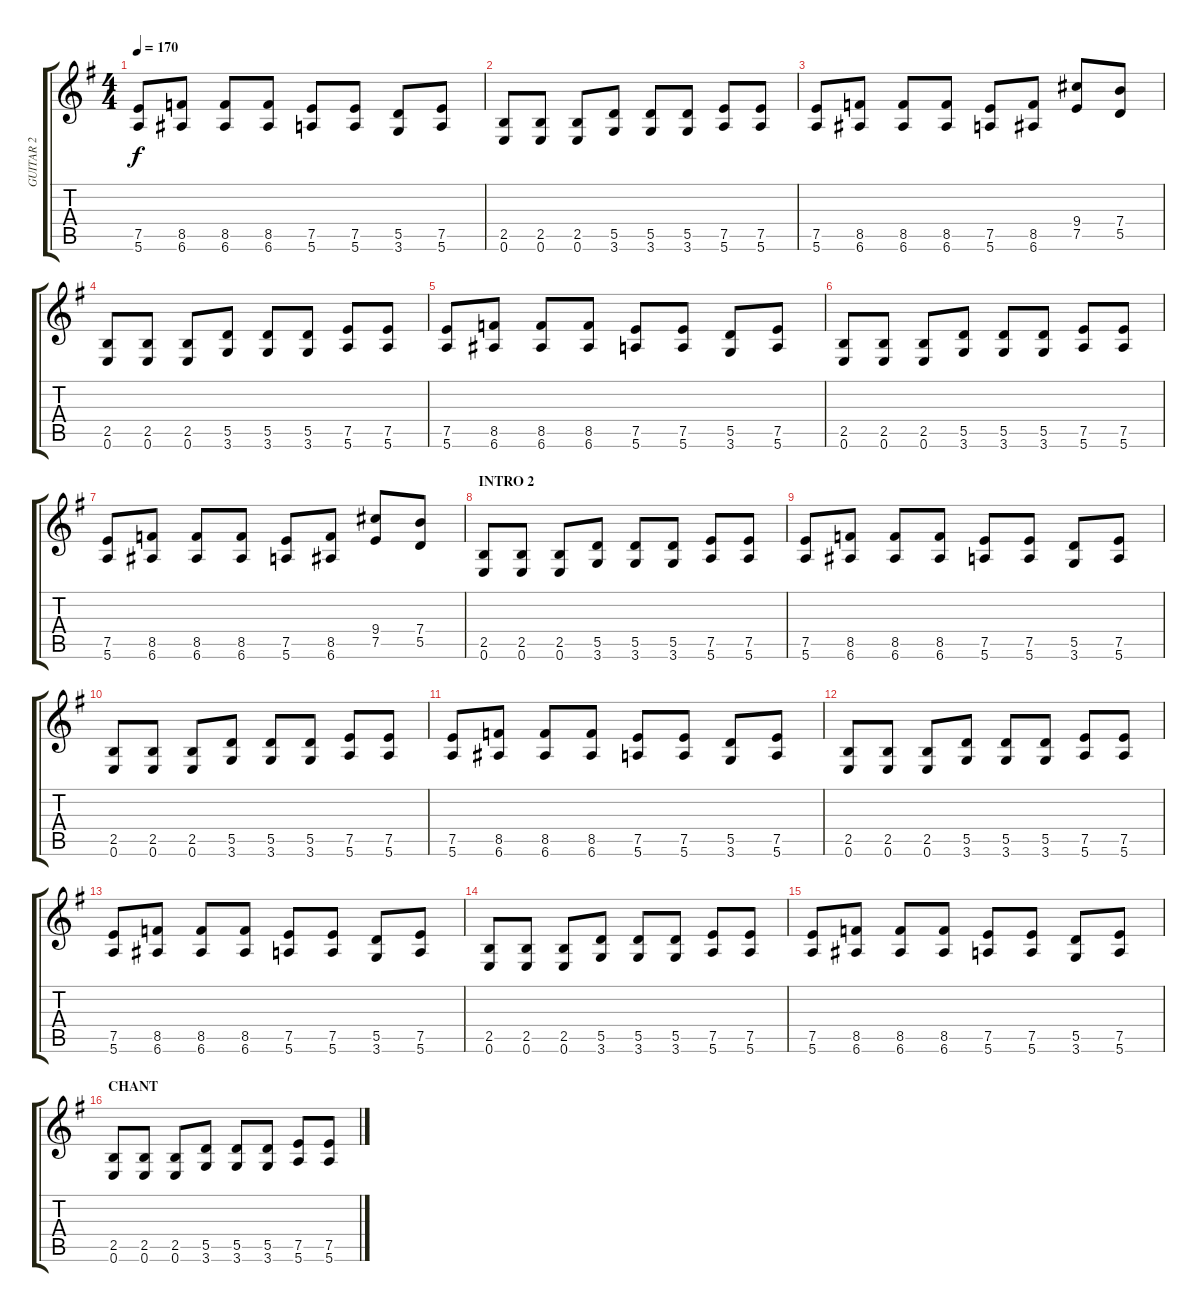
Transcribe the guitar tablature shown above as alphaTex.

\track ("GUITAR 2" "GUITAR 2") {instrument distortionguitar}
\staff {score tabs}
\tuning (E4 B3 G3 E3 A2 E2) {hide}
\ts (4 4)
\tempo 170
\clef g2
\ks eminor
(7.5 5.6).8{dy f} (8.5 6.6).8 (8.5 6.6).8 (8.5 6.6).8 (7.5 5.6).8 (7.5 5.6).8 (5.5 3.6).8 (7.5 5.6).8 |
(2.5 0.6).8 (2.5 0.6).8 (2.5 0.6).8 (5.5 3.6).8 (5.5 3.6).8 (5.5 3.6).8 (7.5 5.6).8 (7.5 5.6).8 |
(7.5 5.6).8 (8.5 6.6).8 (8.5 6.6).8 (8.5 6.6).8 (7.5 5.6).8 (8.5 6.6).8 (9.4 7.5).8 (7.4 5.5).8 |
(2.5 0.6).8 (2.5 0.6).8 (2.5 0.6).8 (5.5 3.6).8 (5.5 3.6).8 (5.5 3.6).8 (7.5 5.6).8 (7.5 5.6).8 |
(7.5 5.6).8 (8.5 6.6).8 (8.5 6.6).8 (8.5 6.6).8 (7.5 5.6).8 (7.5 5.6).8 (5.5 3.6).8 (7.5 5.6).8 |
(2.5 0.6).8 (2.5 0.6).8 (2.5 0.6).8 (5.5 3.6).8 (5.5 3.6).8 (5.5 3.6).8 (7.5 5.6).8 (7.5 5.6).8 |
(7.5 5.6).8 (8.5 6.6).8 (8.5 6.6).8 (8.5 6.6).8 (7.5 5.6).8 (8.5 6.6).8 (9.4 7.5).8 (7.4 5.5).8 |
\section ("" "INTRO 2")
(2.5 0.6).8 (2.5 0.6).8 (2.5 0.6).8 (5.5 3.6).8 (5.5 3.6).8 (5.5 3.6).8 (7.5 5.6).8 (7.5 5.6).8 |
(7.5 5.6).8 (8.5 6.6).8 (8.5 6.6).8 (8.5 6.6).8 (7.5 5.6).8 (7.5 5.6).8 (5.5 3.6).8 (7.5 5.6).8 |
(2.5 0.6).8 (2.5 0.6).8 (2.5 0.6).8 (5.5 3.6).8 (5.5 3.6).8 (5.5 3.6).8 (7.5 5.6).8 (7.5 5.6).8 |
(7.5 5.6).8 (8.5 6.6).8 (8.5 6.6).8 (8.5 6.6).8 (7.5 5.6).8 (7.5 5.6).8 (5.5 3.6).8 (7.5 5.6).8 |
(2.5 0.6).8 (2.5 0.6).8 (2.5 0.6).8 (5.5 3.6).8 (5.5 3.6).8 (5.5 3.6).8 (7.5 5.6).8 (7.5 5.6).8 |
(7.5 5.6).8 (8.5 6.6).8 (8.5 6.6).8 (8.5 6.6).8 (7.5 5.6).8 (7.5 5.6).8 (5.5 3.6).8 (7.5 5.6).8 |
(2.5 0.6).8 (2.5 0.6).8 (2.5 0.6).8 (5.5 3.6).8 (5.5 3.6).8 (5.5 3.6).8 (7.5 5.6).8 (7.5 5.6).8 |
(7.5 5.6).8 (8.5 6.6).8 (8.5 6.6).8 (8.5 6.6).8 (7.5 5.6).8 (7.5 5.6).8 (5.5 3.6).8 (7.5 5.6).8 |
\section ("" "CHANT")
(2.5 0.6).8 (2.5 0.6).8 (2.5 0.6).8 (5.5 3.6).8 (5.5 3.6).8 (5.5 3.6).8 (7.5 5.6).8 (7.5 5.6).8
